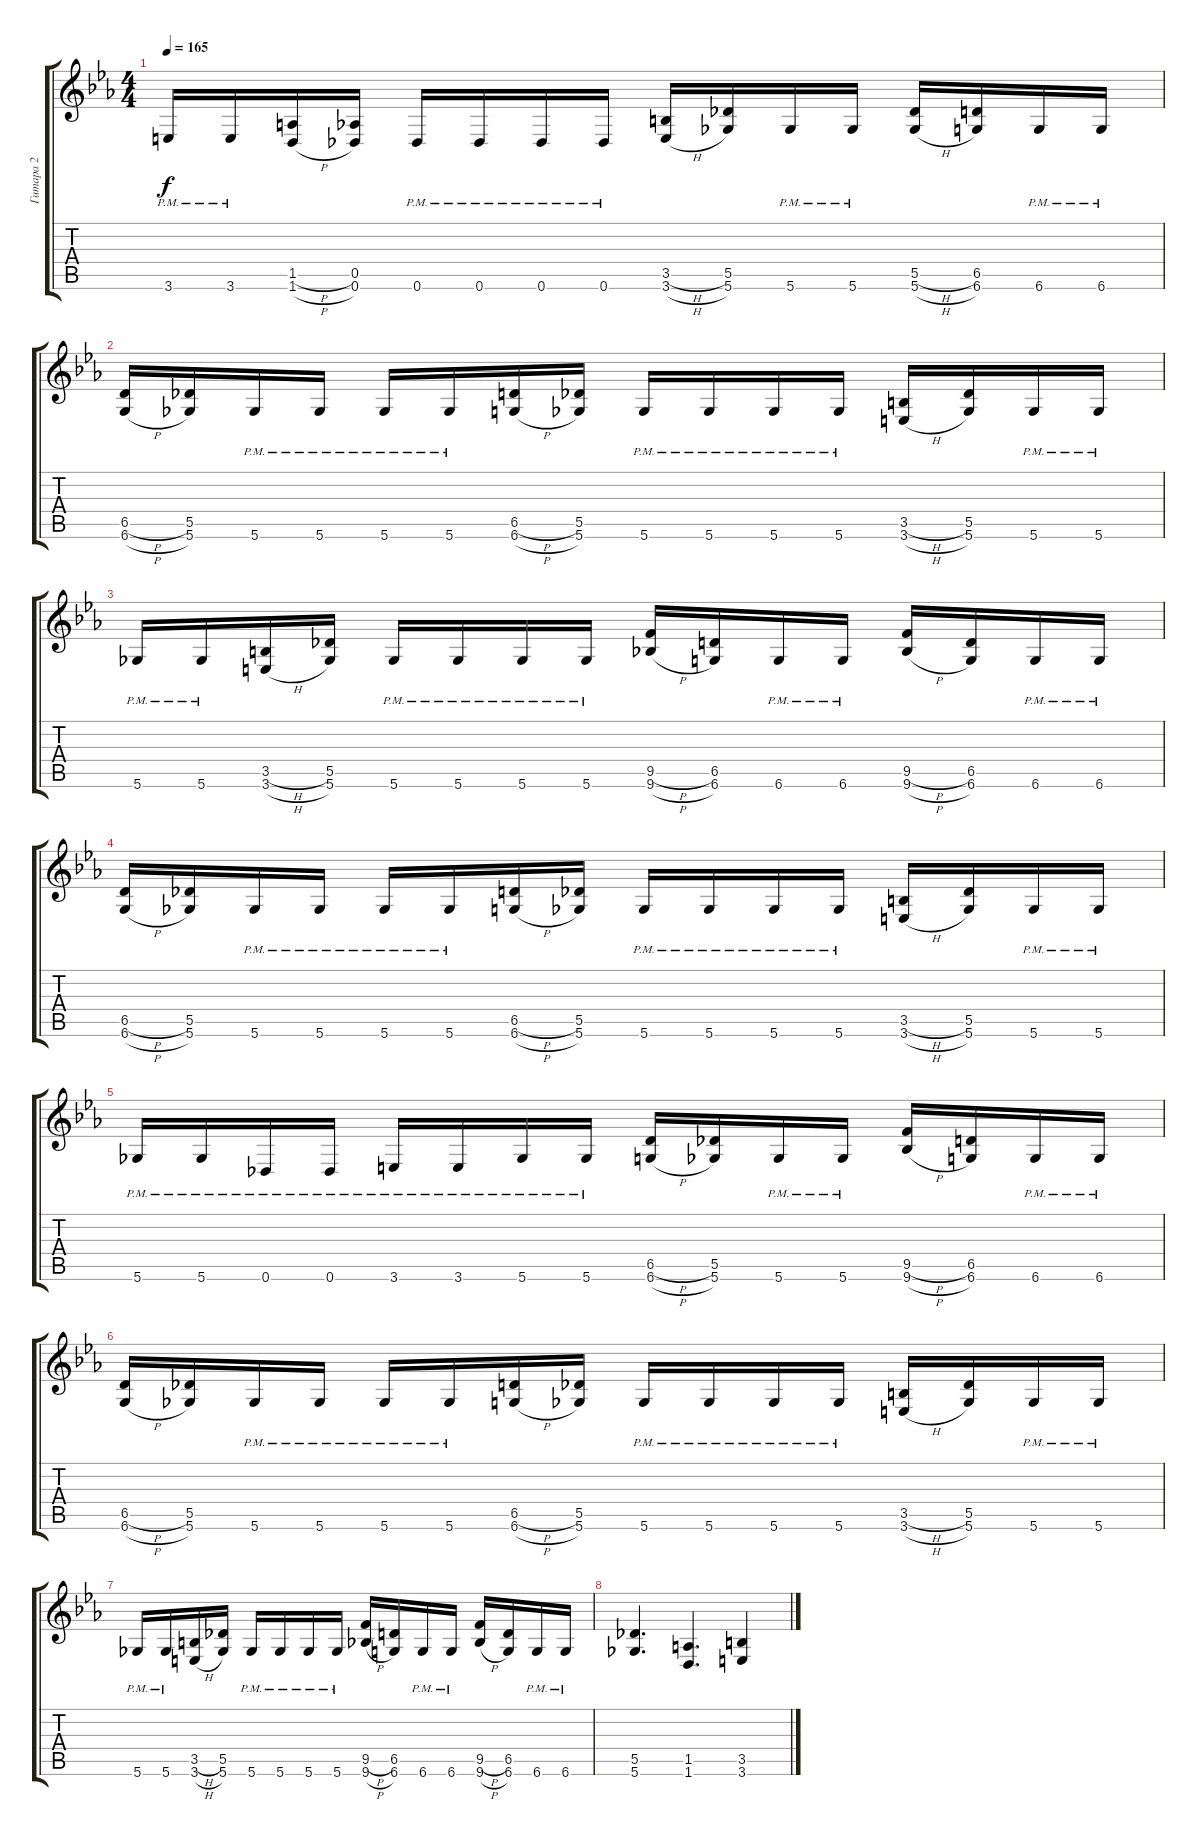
\track ("Гитара 2" "Гитара 2") {instrument distortionguitar}
\staff {score tabs}
\tuning (Eb4 Bb3 Gb3 Db3 Ab2 Db2) {hide}
\ts (4 4)
\tempo 165
\clef g2
\ks cminor
3.6{pm}.16{dy f} 3.6{pm}.16 (1.5{h} 1.6{h}).16 (0.5 0.6).16 0.6{pm}.16 0.6{pm}.16 0.6{pm}.16 0.6{pm}.16 (3.5{h} 3.6{h}).16 (5.5 5.6).16 5.6{pm}.16 5.6{pm}.16 (5.5{h} 5.6{h}).16 (6.5 6.6).16 6.6{pm}.16 6.6{pm}.16 |
(6.5{h} 6.6{h}).16 (5.5 5.6).16 5.6{pm}.16 5.6{pm}.16 5.6{pm}.16 5.6{pm}.16 (6.5{h} 6.6{h}).16 (5.5 5.6).16 5.6{pm}.16 5.6{pm}.16 5.6{pm}.16 5.6{pm}.16 (3.5{h} 3.6{h}).16 (5.5 5.6).16 5.6{pm}.16 5.6{pm}.16 |
5.6{pm}.16 5.6{pm}.16 (3.5{h} 3.6{h}).16 (5.5 5.6).16 5.6{pm}.16 5.6{pm}.16 5.6{pm}.16 5.6{pm}.16 (9.5{h} 9.6{h}).16 (6.5 6.6).16 6.6{pm}.16 6.6{pm}.16 (9.5{h} 9.6{h}).16 (6.5 6.6).16 6.6{pm}.16 6.6{pm}.16 |
(6.5{h} 6.6{h}).16 (5.5 5.6).16 5.6{pm}.16 5.6{pm}.16 5.6{pm}.16 5.6{pm}.16 (6.5{h} 6.6{h}).16 (5.5 5.6).16 5.6{pm}.16 5.6{pm}.16 5.6{pm}.16 5.6{pm}.16 (3.5{h} 3.6{h}).16 (5.5 5.6).16 5.6{pm}.16 5.6{pm}.16 |
5.6{pm}.16 5.6{pm}.16 0.6{pm}.16 0.6{pm}.16 3.6{pm}.16 3.6{pm}.16 5.6{pm}.16 5.6{pm}.16 (6.5{h} 6.6{h}).16 (5.5 5.6).16 5.6{pm}.16 5.6{pm}.16 (9.5{h} 9.6{h}).16 (6.5 6.6).16 6.6{pm}.16 6.6{pm}.16 |
(6.5{h} 6.6{h}).16 (5.5 5.6).16 5.6{pm}.16 5.6{pm}.16 5.6{pm}.16 5.6{pm}.16 (6.5{h} 6.6{h}).16 (5.5 5.6).16 5.6{pm}.16 5.6{pm}.16 5.6{pm}.16 5.6{pm}.16 (3.5{h} 3.6{h}).16 (5.5 5.6).16 5.6{pm}.16 5.6{pm}.16 |
5.6{pm}.16 5.6{pm}.16 (3.5{h} 3.6{h}).16 (5.5 5.6).16 5.6{pm}.16 5.6{pm}.16 5.6{pm}.16 5.6{pm}.16 (9.5{h} 9.6{h}).16 (6.5 6.6).16 6.6{pm}.16 6.6{pm}.16 (9.5{h} 9.6{h}).16 (6.5 6.6).16 6.6{pm}.16 6.6{pm}.16 |
(5.5 5.6).4{d} (1.5 1.6).4{d} (3.5 3.6).4
